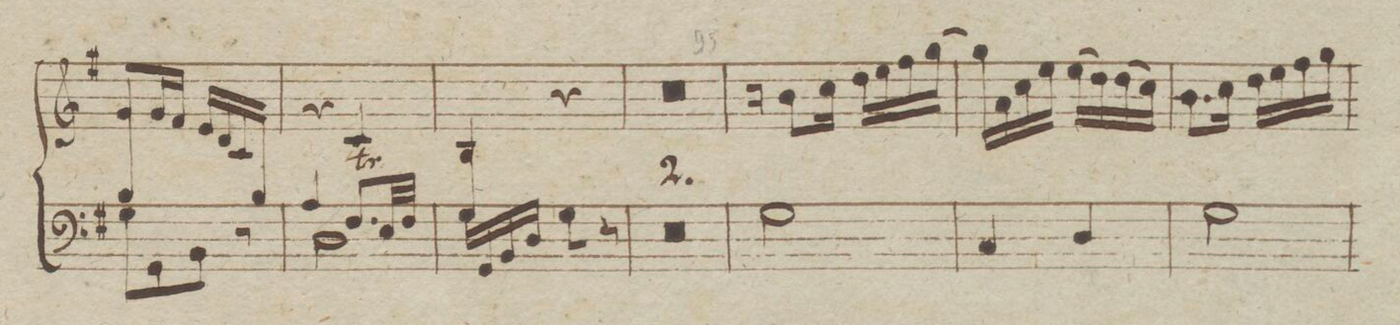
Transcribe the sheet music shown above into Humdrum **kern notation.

**kern
*I"Organo.
*clefF4
*k[f#]
*met(c)
*M2/4
8G\L
8GG\
8BB\J
8r
=169
*^
4A/	2D\
8.F#t/L	.
32E/LL	.
32F#/JJJ	.
*v	*v
=170
16G\LL
16GG/
16BB/
16D/JJ
8G\
8r
=171
1r
=172
=173
2G\
=174
4C/
4D/
=175
2G\
=176
*-
